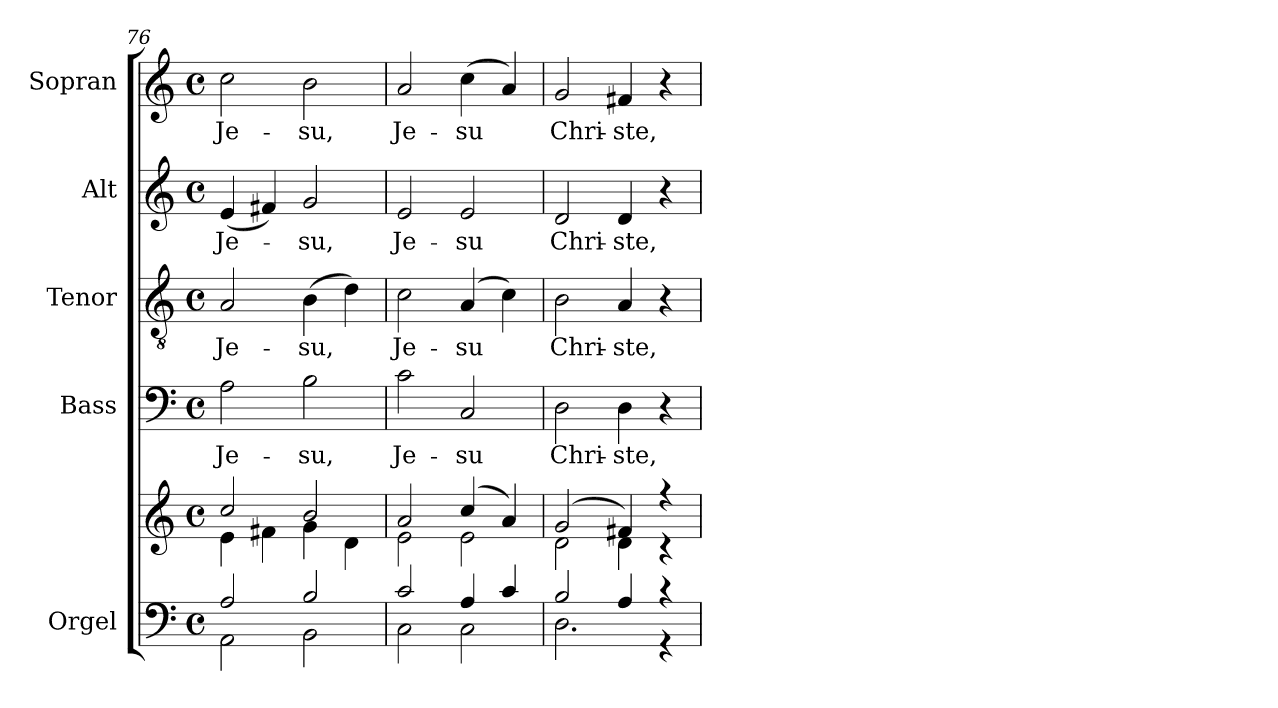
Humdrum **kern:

**kern	**kern	**kern	**text	**kern	**text	**kern	**text	**kern	**text
*part5	*part5	*part4	*part4	*part3	*part3	*part2	*part2	*part1	*part1
*staff6	*staff5	*staff4	*staff4	*staff3	*staff3	*staff2	*staff2	*staff1	*staff1
*I"Orgel	*	*I"Bass	*	*I"Tenor	*	*I"Alt	*	*I"Sopran	*
*I'Org.	*	*I'B.	*	*I'T.	*	*I'A.	*	*I'S.	*
*clefF4	*clefG2	*clefF4	*	*clefGv2	*	*clefG2	*	*clefG2	*
*k[]	*k[]	*k[]	*	*k[]	*	*k[]	*	*k[]	*
*C:	*C:	*C:	*	*C:	*	*C:	*	*C:	*
*M4/4	*M4/4	*M4/4	*	*M4/4	*	*M4/4	*	*M4/4	*
*met(c)	*met(c)	*met(c)	*	*met(c)	*	*met(c)	*	*met(c)	*
=76	=76	=76	=76	=76	=76	=76	=76	=76	=76
*^	*^	*	*	*	*	*	*	*	*
!	!	!	!	!	!LO:LY:b	!	!LO:LY:b	!	!LO:LY:b	!	!LO:LY:b
2A/	2AA\	2cc/	4e\	2A\	Je-	2A/	Je-	(<4e/	Je-	2cc\	Je-
.	.	.	4f#X\	.	.	.	.	4f#X/)	.	.	.
!	!	!	!	!	!LO:LY:b	!	!LO:LY:b	!	!LO:LY:b	!	!LO:LY:b
2B/	2BB\	2b/	4g\	2B\	-su,	(>4B\	-su,	2g/	-su,	2b\	-su,
.	.	.	4d\	.	.	4d\)	.	.	.	.	.
=77	=77	=77	=77	=77	=77	=77	=77	=77	=77	=77	=77
!	!	!	!	!	!LO:LY:b	!	!LO:LY:b	!	!LO:LY:b	!	!LO:LY:b
2c/	2C\	2a/	2e\	2c\	Je-	2c\	Je-	2e/	Je-	2a/	Je-
!	!	!	!	!	!LO:LY:b	!	!LO:LY:b	!	!LO:LY:b	!	!LO:LY:b
4A/	2C\	(4cc/	2e\	2C/	-su	(4A/	-su	2e/	-su	(>4cc\	-su
4c/	.	4a/)	.	.	.	4c\)	.	.	.	4a/)	.
=78	=78	=78	=78	=78	=78	=78	=78	=78	=78	=78	=78
!	!	!	!	!	!LO:LY:b	!	!LO:LY:b	!	!LO:LY:b	!	!LO:LY:b
2B/	2.D\	(2g/	2d\	2D\	Chri-	2B\	Chri-	2d/	Chri-	2g/	Chri-
!	!	!	!	!	!LO:LY:b	!	!LO:LY:b	!	!LO:LY:b	!	!LO:LY:b
4A/	.	4f#X/)	4d\	4D\	-ste,	4A/	-ste,	4d/	-ste,	4f#X/	-ste,
4r	4r	4r	4r	4r	.	4r	.	4r	.	4r	.
*v	*v	*	*	*	*	*	*	*	*	*	*
*	*v	*v	*	*	*	*	*	*	*	*
=	=	=	=	=	=	=	=	=	=
*-	*-	*-	*-	*-	*-	*-	*-	*-	*-
